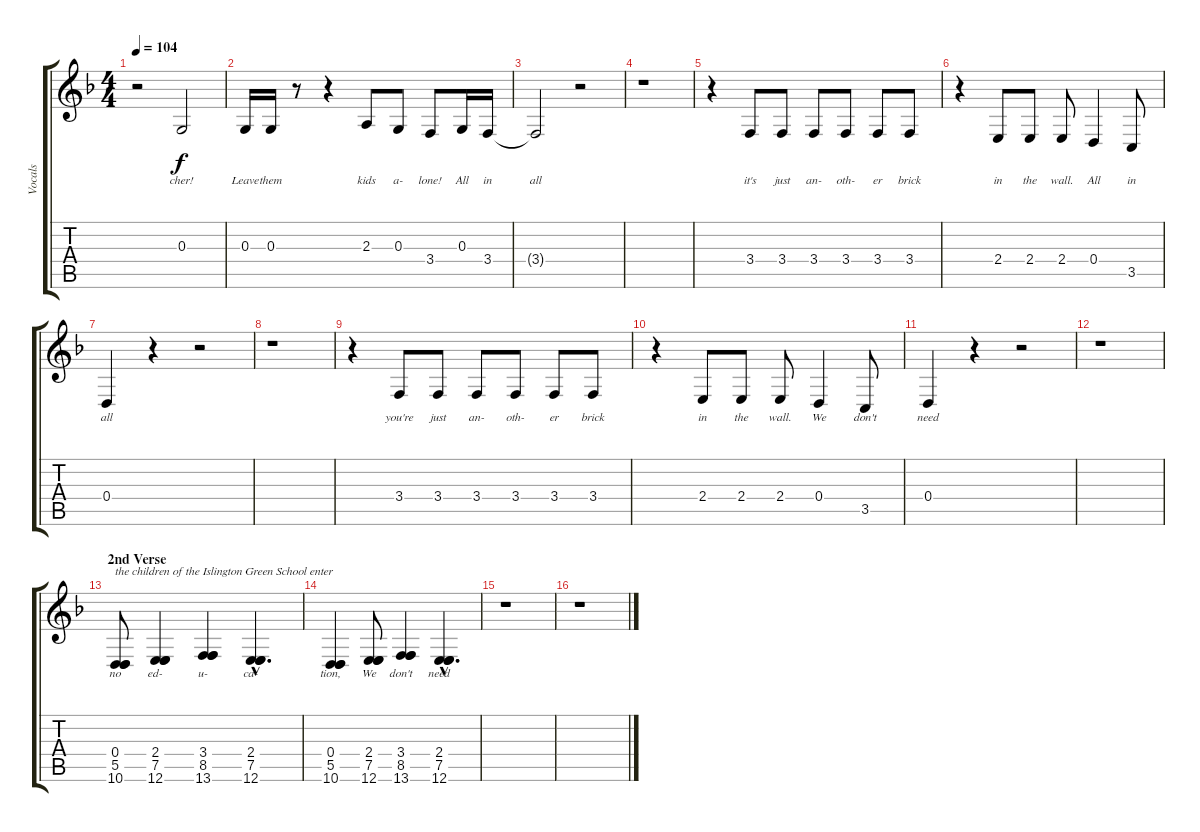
\track ("Vocals " "Vocals ") {instrument clarinet}
\staff {score tabs}
\tuning (E4 B3 G3 D3 A2 E2) {hide}
\ts (4 4)
\tempo 104
\clef g2
\ks dminor
r.2{dy f} 0.3.2{lyrics (0 "cher!") lyrics (1 "") lyrics (2 "") lyrics (3 "") lyrics (4 "")} |
0.3.16{lyrics (0 "Leave") lyrics (1 "") lyrics (2 "") lyrics (3 "") lyrics (4 "")} 0.3.16{lyrics (0 "them") lyrics (1 "") lyrics (2 "") lyrics (3 "") lyrics (4 "")} r.8 r.4 2.3.8{lyrics (0 "kids") lyrics (1 "") lyrics (2 "") lyrics (3 "") lyrics (4 "")} 0.3.8{lyrics (0 "a-") lyrics (1 "") lyrics (2 "") lyrics (3 "") lyrics (4 "")} 3.4.8{lyrics (0 "lone!") lyrics (1 "") lyrics (2 "") lyrics (3 "") lyrics (4 "")} 0.3.16{lyrics (0 "All") lyrics (1 "") lyrics (2 "") lyrics (3 "") lyrics (4 "")} 3.4.16{lyrics (0 "in") lyrics (1 "") lyrics (2 "") lyrics (3 "") lyrics (4 "")} |
3.4{t}.2{lyrics (0 "all") lyrics (1 "") lyrics (2 "") lyrics (3 "") lyrics (4 "")} r.2 |
r.1 |
r.4 3.4.8{lyrics (0 "it's") lyrics (1 "") lyrics (2 "") lyrics (3 "") lyrics (4 "")} 3.4.8{lyrics (0 "just") lyrics (1 "") lyrics (2 "") lyrics (3 "") lyrics (4 "")} 3.4.8{lyrics (0 "an-") lyrics (1 "") lyrics (2 "") lyrics (3 "") lyrics (4 "")} 3.4.8{lyrics (0 "oth-") lyrics (1 "") lyrics (2 "") lyrics (3 "") lyrics (4 "")} 3.4.8{lyrics (0 "er") lyrics (1 "") lyrics (2 "") lyrics (3 "") lyrics (4 "")} 3.4.8{lyrics (0 "brick") lyrics (1 "") lyrics (2 "") lyrics (3 "") lyrics (4 "")} |
r.4 2.4.8{lyrics (0 "in") lyrics (1 "") lyrics (2 "") lyrics (3 "") lyrics (4 "")} 2.4.8{lyrics (0 "the") lyrics (1 "") lyrics (2 "") lyrics (3 "") lyrics (4 "")} 2.4.8{lyrics (0 "wall.") lyrics (1 "") lyrics (2 "") lyrics (3 "") lyrics (4 "")} 0.4.4{lyrics (0 "All") lyrics (1 "") lyrics (2 "") lyrics (3 "") lyrics (4 "")} 3.5.8{lyrics (0 "in") lyrics (1 "") lyrics (2 "") lyrics (3 "") lyrics (4 "")} |
0.4.4{lyrics (0 "all") lyrics (1 "") lyrics (2 "") lyrics (3 "") lyrics (4 "")} r.4 r.2 |
r.1 |
r.4 3.4.8{lyrics (0 "you're") lyrics (1 "") lyrics (2 "") lyrics (3 "") lyrics (4 "")} 3.4.8{lyrics (0 "just") lyrics (1 "") lyrics (2 "") lyrics (3 "") lyrics (4 "")} 3.4.8{lyrics (0 "an-") lyrics (1 "") lyrics (2 "") lyrics (3 "") lyrics (4 "")} 3.4.8{lyrics (0 "oth-") lyrics (1 "") lyrics (2 "") lyrics (3 "") lyrics (4 "")} 3.4.8{lyrics (0 "er") lyrics (1 "") lyrics (2 "") lyrics (3 "") lyrics (4 "")} 3.4.8{lyrics (0 "brick") lyrics (1 "") lyrics (2 "") lyrics (3 "") lyrics (4 "")} |
r.4 2.4.8{lyrics (0 "in") lyrics (1 "") lyrics (2 "") lyrics (3 "") lyrics (4 "")} 2.4.8{lyrics (0 "the") lyrics (1 "") lyrics (2 "") lyrics (3 "") lyrics (4 "")} 2.4.8{lyrics (0 "wall.") lyrics (1 "") lyrics (2 "") lyrics (3 "") lyrics (4 "")} 0.4.4{lyrics (0 "We") lyrics (1 "") lyrics (2 "") lyrics (3 "") lyrics (4 "")} 3.5.8{lyrics (0 "don't") lyrics (1 "") lyrics (2 "") lyrics (3 "") lyrics (4 "")} |
0.4.4{lyrics (0 "need") lyrics (1 "") lyrics (2 "") lyrics (3 "") lyrics (4 "")} r.4 r.2 |
r.1 |
\section ("" "2nd Verse")
(0.4 5.5 10.6).8{txt "the children of the Islington Green School enter" lyrics (0 "no") lyrics (1 "") lyrics (2 "") lyrics (3 "") lyrics (4 "")} (2.4 7.5 12.6).4{lyrics (0 "ed-") lyrics (1 "") lyrics (2 "") lyrics (3 "") lyrics (4 "")} (3.4 8.5 13.6).4{lyrics (0 "u-") lyrics (1 "") lyrics (2 "") lyrics (3 "") lyrics (4 "")} (2.4{hac} 7.5{hac} 12.6{hac}).4{d lyrics (0 "ca-") lyrics (1 "") lyrics (2 "") lyrics (3 "") lyrics (4 "")} |
(0.4 5.5 10.6).4{lyrics (0 "tion,") lyrics (1 "") lyrics (2 "") lyrics (3 "") lyrics (4 "")} (2.4 7.5 12.6).8{lyrics (0 "We") lyrics (1 "") lyrics (2 "") lyrics (3 "") lyrics (4 "")} (3.4 8.5 13.6).4{lyrics (0 "don't") lyrics (1 "") lyrics (2 "") lyrics (3 "") lyrics (4 "")} (2.4{hac} 7.5{hac} 12.6{hac}).4{d lyrics (0 "need") lyrics (1 "") lyrics (2 "") lyrics (3 "") lyrics (4 "")} |
r.1 |
r.1
